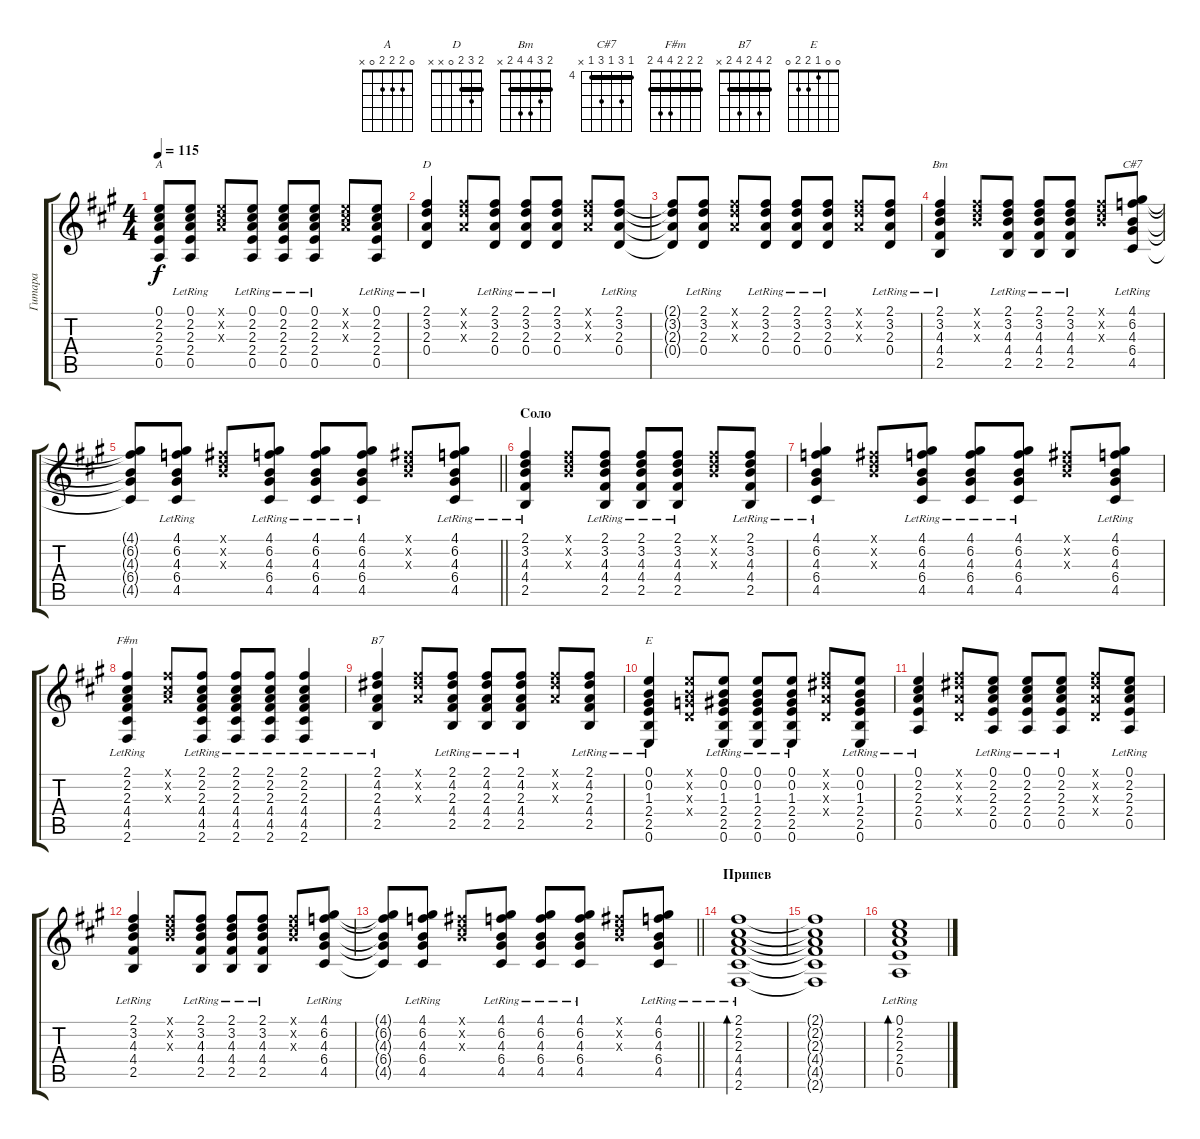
\track ("Гитара" "Гитара") {instrument acousticguitarsteel}
\staff {score tabs}
\tuning (E4 B3 G3 D3 A2 E2) {hide}
\chord ("A" 0 2 2 2 0 x)
\chord ("D" 2 3 2 0 x x) {barre 2}
\chord ("Bm" 2 3 4 4 2 x) {barre 2}
\chord ("C#7" 4 6 4 6 4 x) {firstfret 4 barre 4}
\chord ("F#m" 2 2 2 4 4 2) {barre 2}
\chord ("B7" 2 4 2 4 2 x) {barre 2}
\chord ("E" 0 0 1 2 2 0)
\ts (4 4)
\tempo 115
\clef g2
\ks f#minor
(0.1{t} 2.2{t} 2.3{t} 2.4{t} 0.5{t}).8{ch "A" dy f} (0.1{lr} 2.2{lr} 2.3{lr} 2.4{lr} 0.5{lr}).8 (0.1{x} 2.2{x} 2.3{x}).8 (0.1{lr} 2.2{lr} 2.3{lr} 2.4{lr} 0.5{lr}).8 (0.1{lr} 2.2{lr} 2.3{lr} 2.4{lr} 0.5{lr}).8 (0.1{lr} 2.2{lr} 2.3{lr} 2.4{lr} 0.5{lr}).8 (0.1{x} 2.2{x} 2.3{x}).8 (0.1{lr} 2.2{lr} 2.3{lr} 2.4{lr} 0.5{lr}).8 |
(2.1{lr} 3.2{lr} 2.3{lr} 0.4{lr}).4{ch "D"} (2.1{x} 3.2{x} 2.3{x}).8 (2.1{lr} 3.2{lr} 2.3{lr} 0.4{lr}).8 (2.1{lr} 3.2{lr} 2.3{lr} 0.4{lr}).8 (2.1{lr} 3.2{lr} 2.3{lr} 0.4{lr}).8 (2.1{x} 3.2{x} 2.3{x}).8 (2.1{lr} 3.2{lr} 2.3{lr} 0.4{lr}).8 |
(2.1{t} 3.2{t} 2.3{t} 0.4{t}).8 (2.1{lr} 3.2{lr} 2.3{lr} 0.4{lr}).8 (2.1{x} 3.2{x} 2.3{x}).8 (2.1{lr} 3.2{lr} 2.3{lr} 0.4{lr}).8 (2.1{lr} 3.2{lr} 2.3{lr} 0.4{lr}).8 (2.1{lr} 3.2{lr} 2.3{lr} 0.4{lr}).8 (2.1{x} 3.2{x} 2.3{x}).8 (2.1{lr} 3.2{lr} 2.3{lr} 0.4{lr}).8 |
(2.1{lr} 3.2{lr} 4.3{lr} 4.4{lr} 2.5{lr}).4{ch "Bm"} (2.1{x} 3.2{x} 4.3{x}).8 (2.1{lr} 3.2{lr} 4.3{lr} 4.4{lr} 2.5{lr}).8 (2.1{lr} 3.2{lr} 4.3{lr} 4.4{lr} 2.5{lr}).8 (2.1{lr} 3.2{lr} 4.3{lr} 4.4{lr} 2.5{lr}).8 (2.1{x} 3.2{x} 4.3{x}).8 (4.1{lr} 6.2{lr} 4.3{lr} 6.4{lr} 4.5{lr}).8{ch "C#7"} |
\barLineRight lightlight
(4.1{t} 6.2{t} 4.3{t} 6.4{t} 4.5{t}).8 (4.1{lr} 6.2{lr} 4.3{lr} 6.4{lr} 4.5{lr}).8 (2.1{x} 3.2{x} 4.3{x}).8 (4.1{lr} 6.2{lr} 4.3{lr} 6.4{lr} 4.5{lr}).8 (4.1{lr} 6.2{lr} 4.3{lr} 6.4{lr} 4.5{lr}).8 (4.1{lr} 6.2{lr} 4.3{lr} 6.4{lr} 4.5{lr}).8 (2.1{x} 3.2{x} 4.3{x}).8 (4.1{lr} 6.2{lr} 4.3{lr} 6.4{lr} 4.5{lr}).8 |
\section ("" "Соло")
(2.1{lr} 3.2{lr} 4.3{lr} 4.4{lr} 2.5{lr}).4 (2.1{x} 3.2{x} 4.3{x}).8 (2.1{lr} 3.2{lr} 4.3{lr} 4.4{lr} 2.5{lr}).8 (2.1{lr} 3.2{lr} 4.3{lr} 4.4{lr} 2.5{lr}).8 (2.1{lr} 3.2{lr} 4.3{lr} 4.4{lr} 2.5{lr}).8 (2.1{x} 3.2{x} 4.3{x}).8 (2.1{lr} 3.2{lr} 4.3{lr} 4.4{lr} 2.5{lr}).8 |
(4.1{lr} 6.2{lr} 4.3{lr} 6.4{lr} 4.5{lr}).4 (2.1{x} 3.2{x} 4.3{x}).8 (4.1{lr} 6.2{lr} 4.3{lr} 6.4{lr} 4.5{lr}).8 (4.1{lr} 6.2{lr} 4.3{lr} 6.4{lr} 4.5{lr}).8 (4.1{lr} 6.2{lr} 4.3{lr} 6.4{lr} 4.5{lr}).8 (2.1{x} 3.2{x} 4.3{x}).8 (4.1{lr} 6.2{lr} 4.3{lr} 6.4{lr} 4.5{lr}).8 |
(2.1{lr} 2.2{lr} 2.3{lr} 4.4{lr} 4.5{lr} 2.6{lr}).4{ch "F#m"} (2.1{x} 2.2{x} 2.3{x}).8 (2.1{lr} 2.2{lr} 2.3{lr} 4.4{lr} 4.5{lr} 2.6{lr}).8 (2.1{lr} 2.2{lr} 2.3{lr} 4.4{lr} 4.5{lr} 2.6{lr}).8 (2.1{lr} 2.2{lr} 2.3{lr} 4.4{lr} 4.5{lr} 2.6{lr}).8 (2.1{lr} 2.2{lr} 2.3{lr} 4.4{lr} 4.5{lr} 2.6{lr}).4 |
(2.1{lr} 4.2{lr} 2.3{lr} 4.4{lr} 2.5{lr}).4{ch "B7"} (2.1{x} 4.2{x} 2.3{x}).8 (2.1{lr} 4.2{lr} 2.3{lr} 4.4{lr} 2.5{lr}).8 (2.1{lr} 4.2{lr} 2.3{lr} 4.4{lr} 2.5{lr}).8 (2.1{lr} 4.2{lr} 2.3{lr} 4.4{lr} 2.5{lr}).8 (2.1{x} 4.2{x} 2.3{x}).8 (2.1{lr} 4.2{lr} 2.3{lr} 4.4{lr} 2.5{lr}).8 |
(0.1{lr} 0.2{lr} 1.3{lr} 2.4{lr} 2.5{lr} 0.6{lr}).4{ch "E"} (0.1{x} 0.2{x} 0.3{x} 0.4{x}).8 (0.1{lr} 0.2{lr} 1.3{lr} 2.4{lr} 2.5{lr} 0.6{lr}).8 (0.1{lr} 0.2{lr} 1.3{lr} 2.4{lr} 2.5{lr} 0.6{lr}).8 (0.1{lr} 0.2{lr} 1.3{lr} 2.4{lr} 2.5{lr} 0.6{lr}).8 (2.1{x} 4.2{x} 2.3{x} 0.4{x}).8 (0.1{lr} 0.2{lr} 1.3{lr} 2.4{lr} 2.5{lr} 0.6{lr}).8 |
(0.1{lr} 2.2{lr} 2.3{lr} 2.4{lr} 0.5{lr}).4 (2.1{x} 4.2{x} 2.3{x} 0.4{x}).8 (0.1{lr} 2.2{lr} 2.3{lr} 2.4{lr} 0.5{lr}).8 (0.1{lr} 2.2{lr} 2.3{lr} 2.4{lr} 0.5{lr}).8 (0.1{lr} 2.2{lr} 2.3{lr} 2.4{lr} 0.5{lr}).8 (2.1{x} 4.2{x} 2.3{x} 0.4{x}).8 (0.1{lr} 2.2{lr} 2.3{lr} 2.4{lr} 0.5{lr}).8 |
(2.1{lr} 3.2{lr} 4.3{lr} 4.4{lr} 2.5{lr}).4 (2.1{x} 3.2{x} 4.3{x}).8 (2.1{lr} 3.2{lr} 4.3{lr} 4.4{lr} 2.5{lr}).8 (2.1{lr} 3.2{lr} 4.3{lr} 4.4{lr} 2.5{lr}).8 (2.1{lr} 3.2{lr} 4.3{lr} 4.4{lr} 2.5{lr}).8 (2.1{x} 3.2{x} 4.3{x}).8 (4.1{lr} 6.2{lr} 4.3{lr} 6.4{lr} 4.5{lr}).8 |
\barLineRight lightlight
(4.1{t} 6.2{t} 4.3{t} 6.4{t} 4.5{t}).8 (4.1{lr} 6.2{lr} 4.3{lr} 6.4{lr} 4.5{lr}).8 (2.1{x} 3.2{x} 4.3{x}).8 (4.1{lr} 6.2{lr} 4.3{lr} 6.4{lr} 4.5{lr}).8 (4.1{lr} 6.2{lr} 4.3{lr} 6.4{lr} 4.5{lr}).8 (4.1{lr} 6.2{lr} 4.3{lr} 6.4{lr} 4.5{lr}).8 (2.1{x} 3.2{x} 4.3{x}).8 (4.1{lr} 6.2{lr} 4.3{lr} 6.4{lr} 4.5{lr}).8 |
\section ("" "Припев")
(2.1{lr} 2.2{lr} 2.3{lr} 4.4{lr} 4.5{lr} 2.6{lr}).1{bd 120} |
(2.1{t} 2.2{t} 2.3{t} 4.4{t} 4.5{t} 2.6{t}).1 |
(0.1{lr} 2.2{lr} 2.3{lr} 2.4{lr} 0.5{lr}).1{bd 120}
